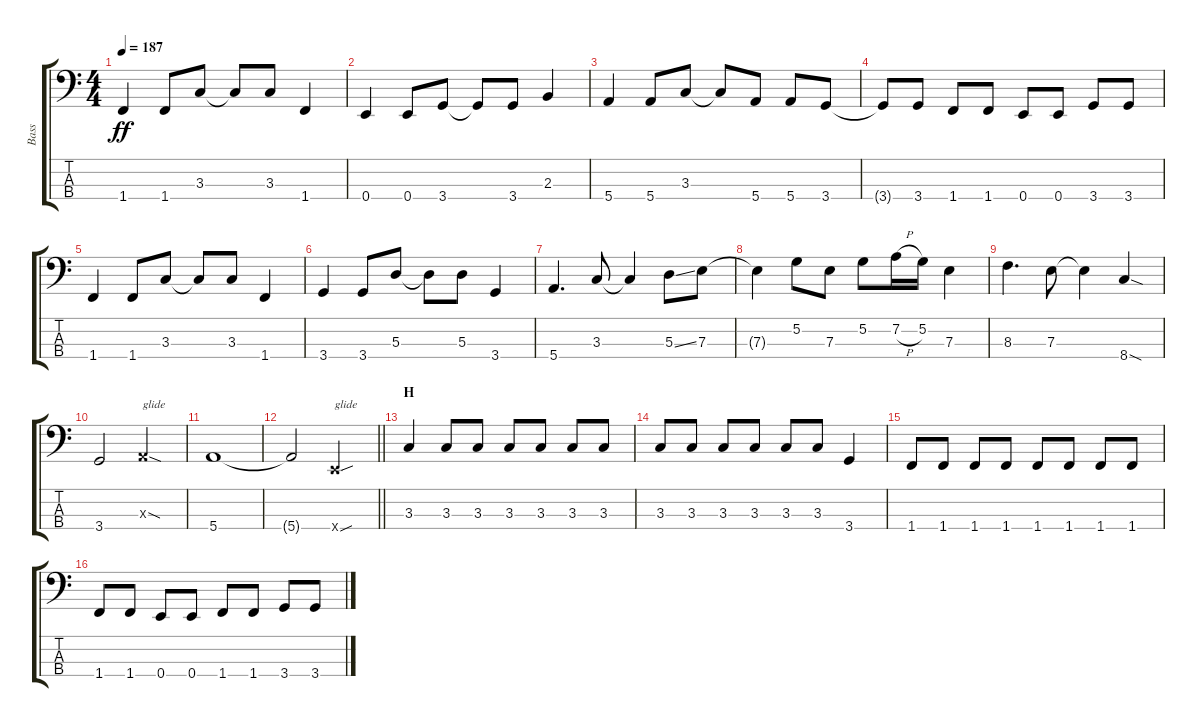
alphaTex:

\track ("Bass" "Bass") {instrument electricbasspick}
\staff {score tabs}
\tuning (G2 D2 A1 E1) {hide}
\ts (4 4)
\tempo 187
\clef f4
\ks c
1.4.4{dy ff} 1.4.8 3.3.8 3.3{t}.8 3.3.8 1.4.4 |
0.4.4 0.4.8 3.4.8 3.4{t}.8 3.4.8 2.3.4 |
5.4.4 5.4.8 3.3.8 3.3{t}.8 5.4.8 5.4.8 3.4.8 |
3.4{t}.8 3.4.8 1.4.8 1.4.8 0.4.8 0.4.8 3.4.8 3.4.8 |
1.4.4 1.4.8 3.3.8 3.3{t}.8 3.3.8 1.4.4 |
3.4.4 3.4.8 5.3.8 5.3{t}.8 5.3.8 3.4.4 |
5.4.4{d} 3.3.8 3.3{t}.4 5.3{ss}.8 7.3.8 |
7.3{t}.4 5.2.8 7.3.8 5.2.8 7.2{h}.16 5.2.16 7.3.4 |
8.3.4{d} 7.3.8 7.3{t}.4 8.4{sod}.4 |
3.4.2 0.3{sod x}.2{txt "glide"} |
5.4.1 |
\barLineRight lightlight
5.4{t}.2 0.4{sou x}.2{txt "glide"} |
\section ("" "H")
3.3.4 3.3.8 3.3.8 3.3.8 3.3.8 3.3.8 3.3.8 |
3.3.8 3.3.8 3.3.8 3.3.8 3.3.8 3.3.8 3.4.4 |
1.4.8 1.4.8 1.4.8 1.4.8 1.4.8 1.4.8 1.4.8 1.4.8 |
1.4.8 1.4.8 0.4.8 0.4.8 1.4.8 1.4.8 3.4.8 3.4.8
